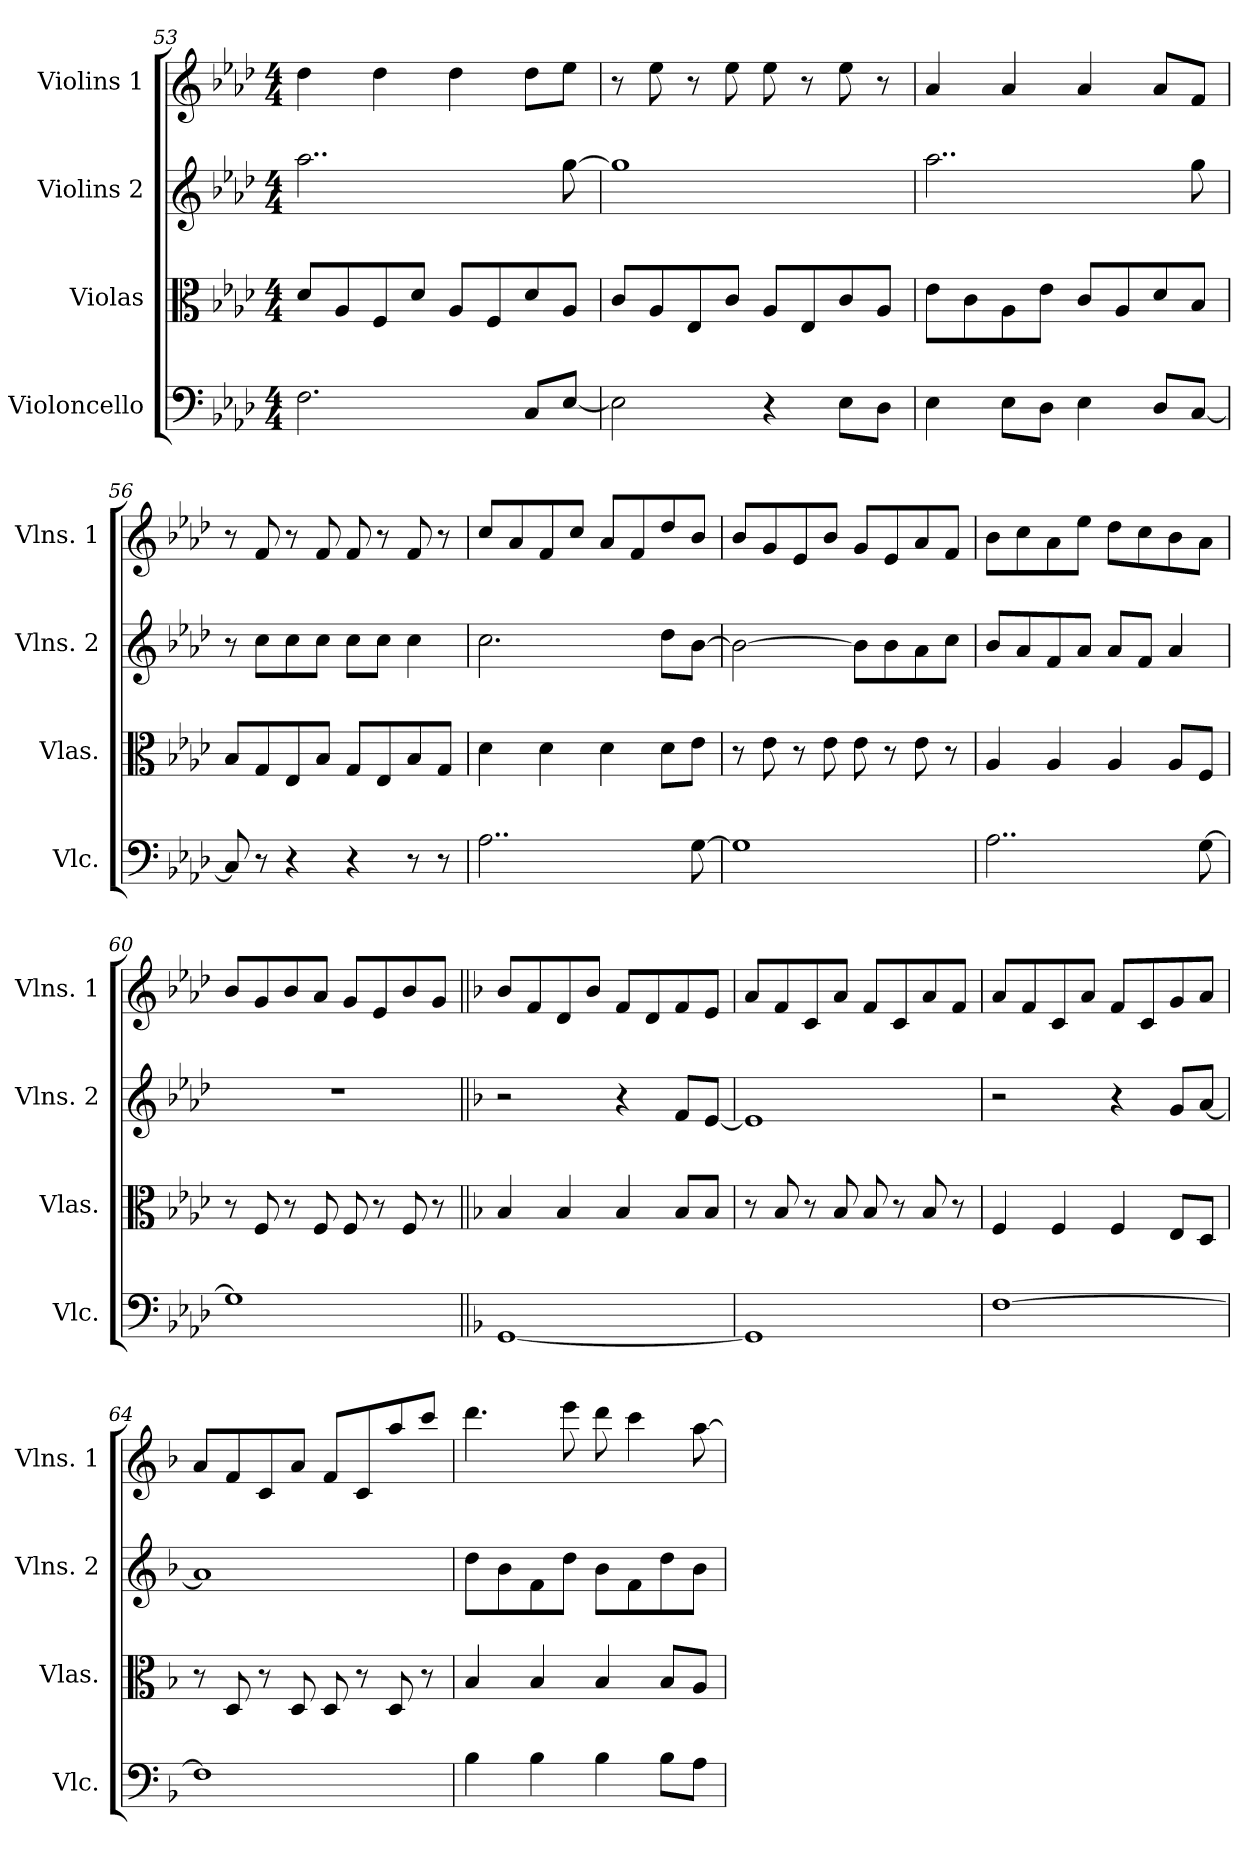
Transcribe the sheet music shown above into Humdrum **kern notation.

**kern	**kern	**kern	**kern
*part4	*part3	*part2	*part1
*staff4	*staff3	*staff2	*staff1
*I"Violoncello	*I"Violas	*I"Violins 2	*I"Violins 1
*I'Vlc.	*I'Vlas.	*I'Vlns. 2	*I'Vlns. 1
!!LO:LB:g=z
*clefF4	*clefC3	*clefG2	*clefG2
*k[b-e-a-d-]	*k[b-e-a-d-]	*k[b-e-a-d-]	*k[b-e-a-d-]
*A-:	*A-:	*A-:	*A-:
*M4/4	*M4/4	*M4/4	*M4/4
=53	=53	=53	=53
2.F\	8d-/L	2..aa-\	4dd-\
.	8A-/	.	.
.	8F/	.	4dd-\
.	8d-/J	.	.
.	8A-/L	.	4dd-\
.	8F/	.	.
8C/L	8d-/	.	8dd-\L
[8E-/J	8A-/J	[8gg\	8ee-\J
=54	=54	=54	=54
2E-\]	8c/L	1gg]	8r
.	8A-/	.	8ee-\
.	8E-/	.	8r
.	8c/J	.	8ee-\
4r	8A-/L	.	8ee-\
.	8E-/	.	8r
8E-\L	8c/	.	8ee-\
8D-\J	8A-/J	.	8r
=55	=55	=55	=55
4E-\	8e-\L	2..aa-\	4a-/
.	8c\	.	.
8E-\L	8A-\	.	4a-/
8D-\J	8e-\J	.	.
4E-\	8c/L	.	4a-/
.	8A-/	.	.
8D-/L	8d-/	.	8a-/L
[8C/J	8B-/J	8gg\	8f/J
=56	=56	=56	=56
8C/]	8B-/L	8r	8r
8r	8G/	8cc\L	8f/
4r	8E-/	8cc\	8r
.	8B-/J	8cc\J	8f/
4r	8G/L	8cc\L	8f/
.	8E-/	8cc\J	8r
8r	8B-/	4cc\	8f/
8r	8G/J	.	8r
!!LO:PB:g=z
=57	=57	=57	=57
2..A-\	4d-\	2.cc\	8cc/L
.	.	.	8a-/
.	4d-\	.	8f/
.	.	.	8cc/J
.	4d-\	.	8a-/L
.	.	.	8f/
.	8d-\L	8dd-\L	8dd-/
[8G\	8e-\J	[8b-\J	8b-/J
=58	=58	=58	=58
1G]	8r	2b-\_	8b-/L
.	8e-\	.	8g/
.	8r	.	8e-/
.	8e-\	.	8b-/J
.	8e-\	8b-\L]	8g/L
.	8r	8b-\	8e-/
.	8e-\	8a-\	8a-/
.	8r	8cc\J	8f/J
=59	=59	=59	=59
2..A-\	4A-/	8b-/L	8b-\L
.	.	8a-/	8cc\
.	4A-/	8f/	8a-\
.	.	8a-/J	8ee-\J
.	4A-/	8a-/L	8dd-\L
.	.	8f/J	8cc\
.	8A-/L	4a-/	8b-\
[8G\	8F/J	.	8a-\J
=60	=60	=60	=60
1G]	8r	1r	8b-/L
.	8F/	.	8g/
.	8r	.	8b-/
.	8F/	.	8a-/J
.	8F/	.	8g/L
.	8r	.	8e-/
.	8F/	.	8b-/
.	8r	.	8g/J
!!LO:LB:g=z
=61||	=61||	=61||	=61||
*k[b-]	*k[b-]	*k[b-]	*k[b-]
*F:	*F:	*F:	*F:
[1GG	4B-/	2r	8b-/L
.	.	.	8f/
.	4B-/	.	8d/
.	.	.	8b-/J
.	4B-/	4r	8f/L
.	.	.	8d/
.	8B-/L	8f/L	8f/
.	8B-/J	[8e/J	8e/J
=62	=62	=62	=62
1GG]	8r	1e]	8a/L
.	8B-/	.	8f/
.	8r	.	8c/
.	8B-/	.	8a/J
.	8B-/	.	8f/L
.	8r	.	8c/
.	8B-/	.	8a/
.	8r	.	8f/J
=63	=63	=63	=63
[1F	4F/	2r	8a/L
.	.	.	8f/
.	4F/	.	8c/
.	.	.	8a/J
.	4F/	4r	8f/L
.	.	.	8c/
.	8E/L	8g/L	8g/
.	8D/J	[8a/J	8a/J
=64	=64	=64	=64
1F]	8r	1a]	8a/L
.	8D/	.	8f/
.	8r	.	8c/
.	8D/	.	8a/J
.	8D/	.	8f/L
.	8r	.	8c/
.	8D/	.	8aa/
.	8r	.	8ccc/J
!!LO:LB:g=z
=65	=65	=65	=65
4B-\	4B-/	8dd\L	4.ddd\
.	.	8b-\	.
4B-\	4B-/	8f\	.
.	.	8dd\J	8eee\
4B-\	4B-/	8b-\L	8ddd\
.	.	8f\	4ccc\
8B-\L	8B-/L	8dd\	.
8A\J	8A/J	8b-\J	[8aa\
=	=	=	=
*-	*-	*-	*-
